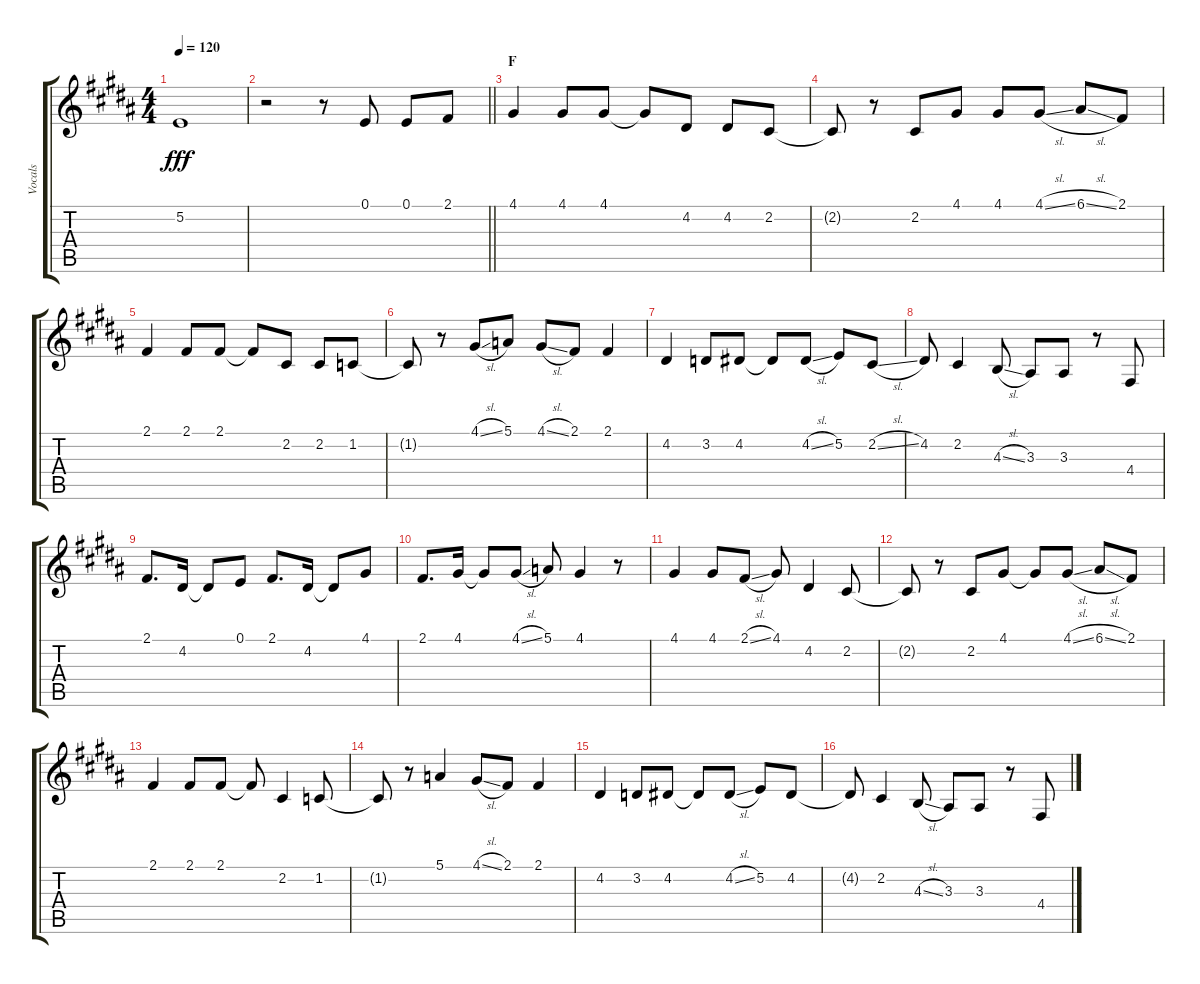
\track ("Vocals" "Vocals") {instrument voiceoohs}
\staff {score tabs}
\tuning (E4 B3 G3 D3 A2 E2) {hide}
\ts (4 4)
\tempo 120
\clef g2
\ks b
5.2.1{dy fff} |
\barLineRight lightlight
r.2 r.8 0.1.8 0.1.8 2.1.8 |
\section ("" "F")
4.1.4 4.1.8 4.1.8 4.1{t}.8 4.2.8 4.2.8 2.2.8 |
2.2{t}.8 r.8 2.2.8 4.1.8 4.1.8 4.1{sl}.8 6.1{sl}.8 2.1.8 |
2.1.4 2.1.8 2.1.8 2.1{t}.8 2.2.8 2.2.8 1.2.8 |
1.2{t}.8 r.8 4.1{sl}.8 5.1.8 4.1{sl}.8 2.1.8 2.1.4 |
4.2.4 3.2.8 4.2.8 4.2{t}.8 4.2{sl}.8 5.2.8 2.2{sl}.8 |
4.2.8 2.2.4 4.3{sl}.8 3.3.8 3.3.8 r.8 4.4.8 |
2.1.8{d} 4.2.16 4.2{t}.8 0.1.8 2.1.8{d} 4.2.16 4.2{t}.8 4.1.8 |
2.1.8{d} 4.1.16 4.1{t}.8 4.1{sl}.8 5.1.8 4.1.4 r.8 |
4.1.4 4.1.8 2.1{sl}.8 4.1.8 4.2.4 2.2.8 |
2.2{t}.8 r.8 2.2.8 4.1.8 4.1{t}.8 4.1{sl}.8 6.1{sl}.8 2.1.8 |
2.1.4 2.1.8 2.1.8 2.1{t}.8 2.2.4 1.2.8 |
1.2{t}.8 r.8 5.1.4 4.1{sl}.8 2.1.8 2.1.4 |
4.2.4 3.2.8 4.2.8 4.2{t}.8 4.2{sl}.8 5.2.8 4.2.8 |
4.2{t}.8 2.2.4 4.3{sl}.8 3.3.8 3.3.8 r.8 4.4.8
